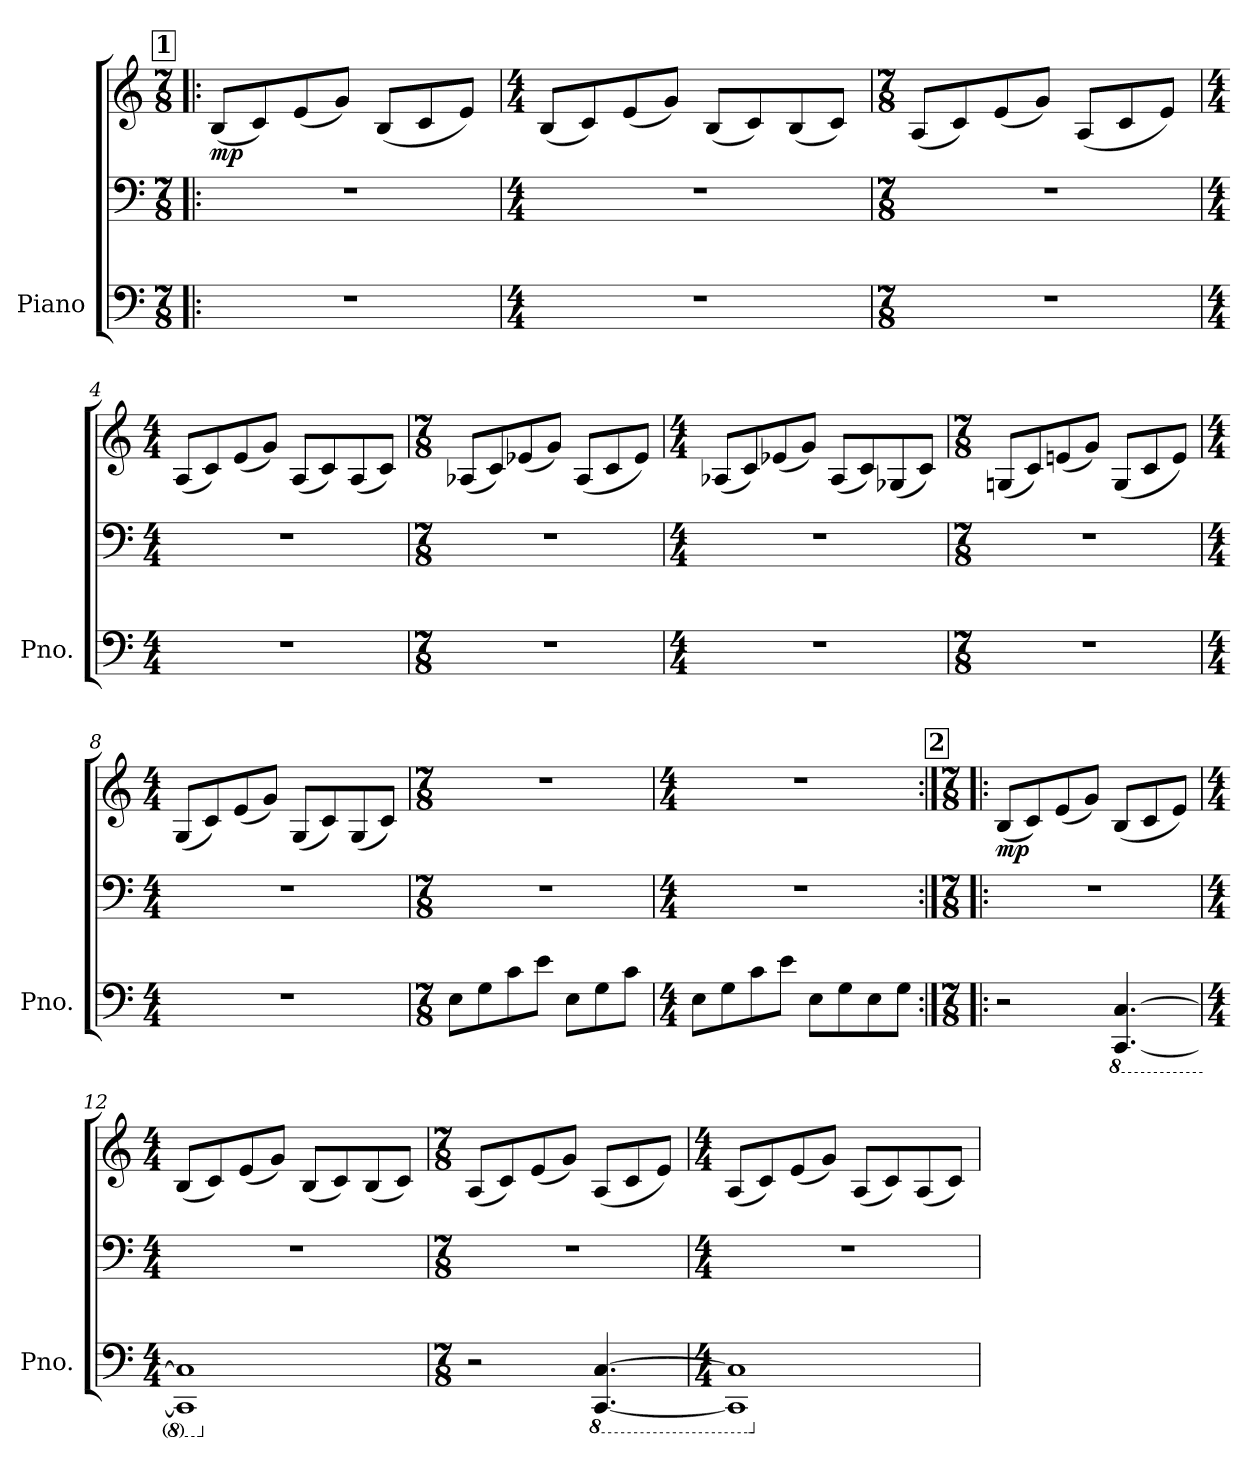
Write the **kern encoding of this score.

**kern	**kern	**kern	**dynam
*part1	*part1	*part1	*part1
*staff3	*staff2	*staff1	*staff1/2/3
*I"Piano	*	*	*
*I'Pno.	*	*	*
*clefF4	*clefF4	*clefG2	*
*k[]	*k[]	*k[]	*
*M7/8	*M7/8	*M7/8	*
*MM104	*MM104	*MM104	*
!!LO:REH:place=s1:a:B:fs=14:t=1
=1!|:	=1!|:	=1!|:	=1!|:
!	!	!	!LO:DY:b
2..r	2..r	(<8B/L	mp
.	.	8c/)	.
.	.	(<8e/	.
.	.	8g/J)	.
.	.	(<8B/L	.
.	.	8c/	.
.	.	8e/J)	.
=2	=2	=2	=2
*M4/4	*M4/4	*M4/4	*
1r	1r	(<8B/L	.
.	.	8c/)	.
.	.	(<8e/	.
.	.	8g/J)	.
.	.	(<8B/L	.
.	.	8c/)	.
.	.	(<8B/	.
.	.	8c/J)	.
=3	=3	=3	=3
*M7/8	*M7/8	*M7/8	*
2..r	2..r	(<8A/L	.
.	.	8c/)	.
.	.	(<8e/	.
.	.	8g/J)	.
.	.	(<8A/L	.
.	.	8c/	.
.	.	8e/J)	.
=4	=4	=4	=4
*M4/4	*M4/4	*M4/4	*
1r	1r	(<8A/L	.
.	.	8c/)	.
.	.	(<8e/	.
.	.	8g/J)	.
.	.	(<8A/L	.
.	.	8c/)	.
.	.	(<8A/	.
.	.	8c/J)	.
=5	=5	=5	=5
*M7/8	*M7/8	*M7/8	*
2..r	2..r	(<8A-X/L	.
.	.	8c/)	.
.	.	(<8e-X/	.
.	.	8g/J)	.
.	.	(<8A-/L	.
.	.	8c/	.
.	.	8e-/J)	.
!!LO:LB:g=z
=6	=6	=6	=6
*M4/4	*M4/4	*M4/4	*
1r	1r	(<8A-X/L	.
.	.	8c/)	.
.	.	(<8e-X/	.
.	.	8g/J)	.
.	.	(<8A-/L	.
.	.	8c/)	.
.	.	(<8G-X/	.
.	.	8c/J)	.
=7	=7	=7	=7
*M7/8	*M7/8	*M7/8	*
2..r	2..r	(<8Gn/L	.
.	.	8c/)	.
.	.	(<8en/	.
.	.	8g/J)	.
.	.	(<8G/L	.
.	.	8c/	.
.	.	8e/J)	.
=8	=8	=8	=8
*M4/4	*M4/4	*M4/4	*
1r	1r	(<8G/L	.
.	.	8c/)	.
.	.	(<8e/	.
.	.	8g/J)	.
.	.	(<8G/L	.
.	.	8c/)	.
.	.	(<8G/	.
.	.	8c/J)	.
=9	=9	=9	=9
*M7/8	*M7/8	*M7/8	*
8E\L	2..r	2..r	.
8G\	.	.	.
8c\	.	.	.
8e\J	.	.	.
8E\L	.	.	.
8G\	.	.	.
8c\J	.	.	.
=10	=10	=10	=10
*M4/4	*M4/4	*M4/4	*
8E\L	1r	1r	.
8G\	.	.	.
8c\	.	.	.
8e\J	.	.	.
8E\L	.	.	.
8G\	.	.	.
8E\	.	.	.
8G\J	.	.	.
!!LO:LB:g=z
!!LO:REH:place=s1:a:B:fs=14:t=2
=11:|!|:	=11:|!|:	=11:|!|:	=11:|!|:
*M7/8	*M7/8	*M7/8	*
!	!	!	!LO:DY:b
2r	2..r	(<8B/L	mp
.	.	8c/)	.
.	.	(<8e/	.
.	.	8g/J)	.
*8ba	*	*	*
[4.CCC/ [4.CC/	.	(<8B/L	.
.	.	8c/	.
.	.	8e/J)	.
=12	=12	=12	=12
*M4/4	*M4/4	*M4/4	*
1CCC] 1CC]	1r	(<8B/L	.
.	.	8c/)	.
.	.	(<8e/	.
.	.	8g/J)	.
.	.	(<8B/L	.
.	.	8c/)	.
.	.	(<8B/	.
.	.	8c/J)	.
=13	=13	=13	=13
*M7/8	*M7/8	*M7/8	*
*X8ba	*	*	*
2r	2..r	(<8A/L	.
.	.	8c/)	.
.	.	(<8e/	.
.	.	8g/J)	.
*8ba	*	*	*
[4.CCC/ [4.CC/	.	(<8A/L	.
.	.	8c/	.
.	.	8e/J)	.
=14	=14	=14	=14
*M4/4	*M4/4	*M4/4	*
1CCC] 1CC]	1r	(<8A/L	.
.	.	8c/)	.
.	.	(<8e/	.
.	.	8g/J)	.
.	.	(<8A/L	.
.	.	8c/)	.
.	.	(<8A/	.
.	.	8c/J)	.
*X8ba	*	*	*
=	=	=	=
*-	*-	*-	*-
